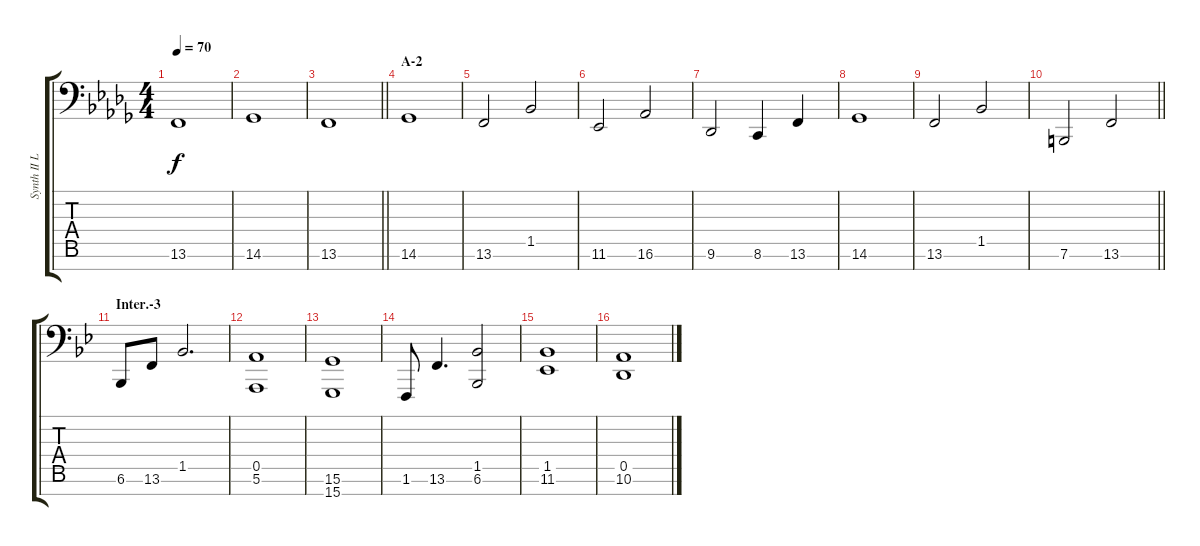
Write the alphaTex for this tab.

\track ("Synth II Left (Kotobuki Tsumugi)" "Synth II L") {instrument electricpiano1}
\staff {score tabs}
\tuning (E4 B3 G3 D3 A2 E1 E0) {hide}
\ts (4 4)
\tempo 70
\clef f4
\ks db
13.6.1{dy f} |
14.6.1 |
\barLineRight lightlight
13.6.1 |
\section ("" "A-2")
14.6.1 |
13.6.2 1.5.2 |
11.6.2 16.6.2 |
9.6.2 8.6.4 13.6.4 |
14.6.1 |
13.6.2 1.5.2 |
\barLineRight lightlight
7.6.2 13.6.2 |
\section ("" "Inter.-3")
\ks bb
6.6.8 13.6.8 1.5.2{d} |
(0.5 5.6).1 |
(15.6 15.7).1 |
1.6.8 13.6.4{d} (1.5 6.6).2 |
(1.5 11.6).1 |
(0.5 10.6).1
